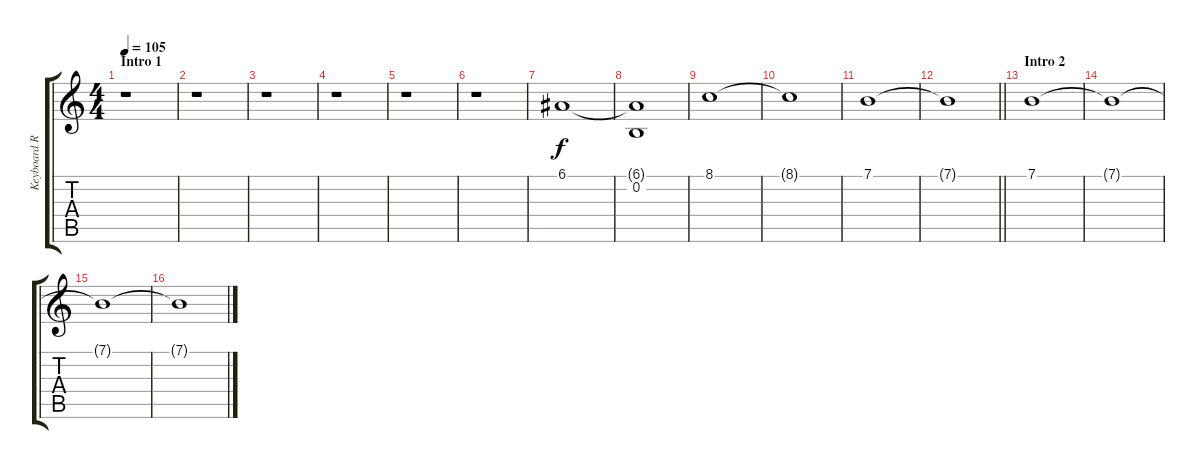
\track ("Keyboard R" "Keyboard R") {instrument pad6metallic}
\staff {score tabs}
\tuning (E4 B3 G3 D3 A2 E2) {hide}
\ts (4 4)
\section ("" "Intro 1")
\tempo 105
\clef g2
\ks c
r.1{dy f instrument pad6metallic} |
r.1 |
r.1 |
r.1 |
r.1 |
r.1 |
6.1.1 |
(6.1{t} 0.2).1 |
8.1.1 |
8.1{t}.1 |
7.1.1 |
\barLineRight lightlight
7.1{t}.1 |
\section ("" "Intro 2")
7.1.1 |
7.1{t}.1 |
7.1{t}.1 |
7.1{t}.1
